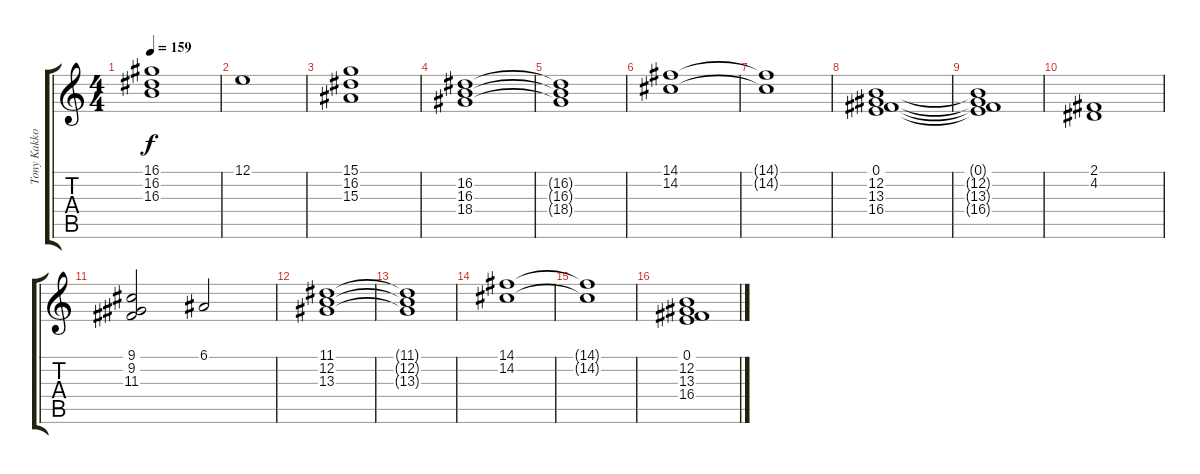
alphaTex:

\track ("Tony Kakko" "Tony Kakko") {instrument synthstrings1}
\staff {score tabs}
\tuning (E4 B3 G3 D3 A2 E2) {hide}
\ts (4 4)
\tempo 159
\clef g2
\ks c
(16.1{t} 16.2{t} 16.3{t}).1{dy f} |
12.1.1 |
(15.1 16.2 15.3).1 |
(16.2 16.3 18.4).1 |
(16.2{t} 16.3{t} 18.4{t}).1 |
(14.1 14.2).1 |
(14.1{t} 14.2{t}).1 |
(0.1 12.2 13.3 16.4).1 |
(0.1{t} 12.2{t} 13.3{t} 16.4{t}).1 |
(2.1 4.2).1 |
(9.1 9.2 11.3).2 6.1.2 |
(11.1 12.2 13.3).1 |
(11.1{t} 12.2{t} 13.3{t}).1 |
(14.1 14.2).1 |
(14.1{t} 14.2{t}).1 |
(0.1 12.2 13.3 16.4).1
